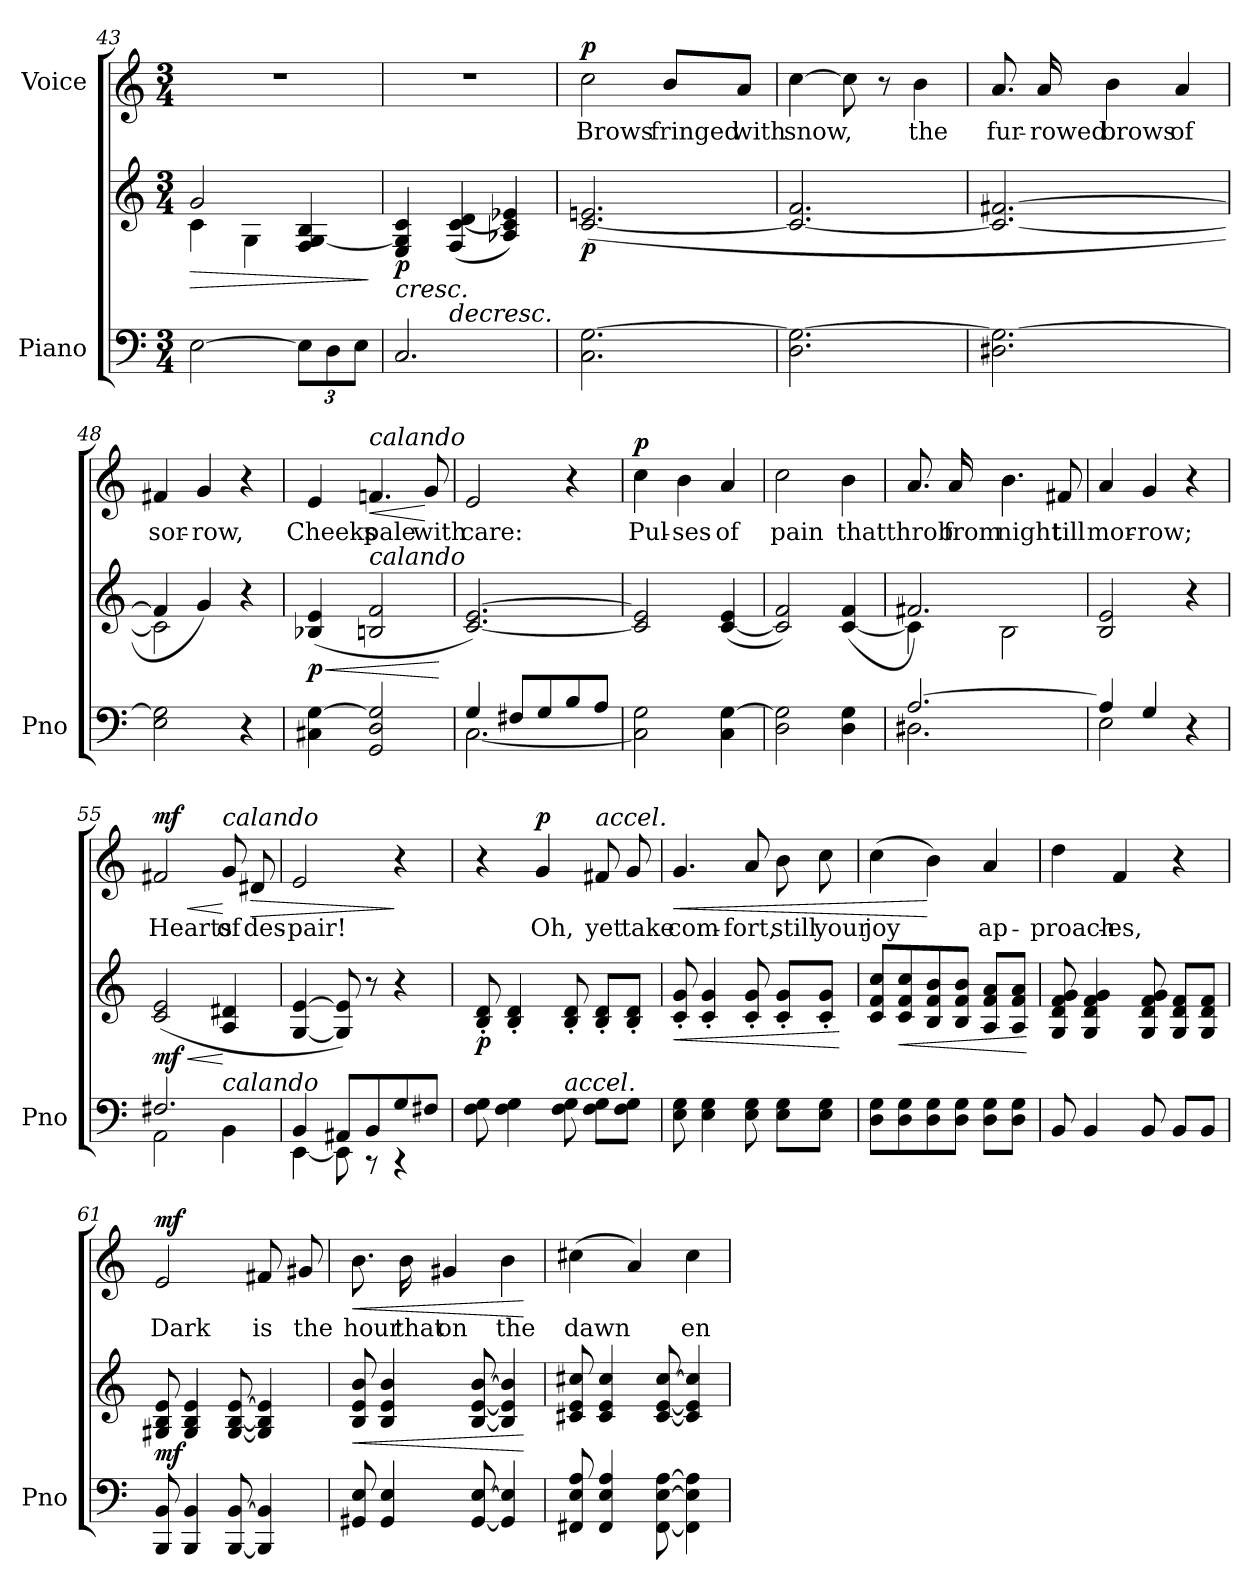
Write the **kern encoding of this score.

**kern	**kern	**dynam	**kern	**text	**dynam
*part2	*part2	*part2	*part1	*part1	*part1
*staff3	*staff2	*staff2/3	*staff1	*staff1	*staff1
*I"Piano	*	*	*I"Voice	*	*
*I'Pno	*	*	*	*	*
*clefF4	*clefG2	*	*clefG2	*	*
*k[]	*k[]	*	*k[]	*	*
*M3/4	*M3/4	*	*M3/4	*	*
=43	=43	=43	=43	=43	=43
!	!	!LO:HP:b	!	!	!
*	*^	*	*	*	*
[2E\	2g/	4c\	>	2.r	.	.
.	.	4G\	.	.	.	.
12E\L]	4F/ [4G/ 4B/	4ryy	.	.	.	.
12D\	.	.	.	.	.	.
12E\J	.	.	.	.	.	.
*	*v	*v	*	*	*	*
.	.	]	.	.	.
=44	=44	=44	=44	=44	=44
!	!	!LO:HP:b	!	!	!
!	!	!LO:DY:n=1:b	!	!	!
2.C/	4E/ 4G/] 4c/	< p	2.r	.	.
!	!	!LO:HP:b	!	!	!
.	(<4F/ [<4c/ 4d/	>	.	.	.
.	4A-X/ 4c/] 4e-X/)	[	.	.	.
=45	=45	=45	=45	=45	=45
!	!	!LO:DY:b	!	!	!LO:DY:a
2.C\ [2.G\	([2.c/ 2.en/	p	2cc\	Brows	p
.	.	.	8b/L	fringed	.
.	.	.	8a/J	with	.
.	.	]	.	.	.
=46	=46	=46	=46	=46	=46
2.D\ 2.G\_	2.c/_ 2.f/	.	[4cc\	snow,	.
.	.	.	8cc\]	.	.
.	.	.	8r	.	.
.	.	.	4b\	the	.
=47	=47	=47	=47	=47	=47
2.D#X\ 2.G\_	2.c/_ [2.f#X/	.	8.a/	fur-	.
.	.	.	16a/	-rowed	.
.	.	.	4b\	brows	.
.	.	.	4a/	of	.
=48	=48	=48	=48	=48	=48
*	*^	*	*	*	*
2E\ 2G\]	4f#/]	2c\]	.	4f#X/	sor-	.
.	4g/)	.	.	4g/	-row,	.
4r	4r	4ryy	.	4r	.	.
=49	=49	=49	=49	=49	=49	=49
!	!	!	!LO:HP:b	!	!	!
!	!	!	!LO:DY:n=1:b	!	!	!
*	*v	*v	*	*	*	*
4C#X\ [4G\	(>4B-X/ 4e/	< p	4e/	Cheeks	.
!	!	!	!LO:TX:i:t=calando	!	!
!	!LO:TX:i:t=calando	!	!	!	!
!	!	!	!	!	!LO:HP:b
2GG/ 2D/ 2G/]	2Bn/ 2f/	.	4.fn/	pale	<
.	.	.	8g/	with	[
.	.	[	.	.	.
=50	=50	=50	=50	=50	=50
*^	*	*	*	*	*
4G/	[2.C\	[2.c/ [2.e/)	.	2e/	care:	.
8F#X/L	.	.	.	.	.	.
8G/	.	.	.	.	.	.
8B/	.	.	.	4r	.	.
8A/J	.	.	.	.	.	.
*v	*v	*	*	*	*	*
=51	=51	=51	=51	=51	=51
!	!	!	!	!	!LO:DY:a
2C\] 2G\	2c/] 2e/]	.	4cc\	Pul-	p
.	.	.	4b\	-ses	.
4C\ [4G\	([4c/ 4e/	.	4a/	of	.
=52	=52	=52	=52	=52	=52
2D\ 2G\]	2c/] 2f/)	.	2cc\	pain	.
4D\ 4G\	(>[<4c/ 4f/	.	4b\	that	.
=53	=53	=53	=53	=53	=53
*^	*^	*	*	*	*
[2.A/	2.D#X\	2.f#X/)	4c\]	.	8.a/	throb	.
.	.	.	.	.	16a/	from	.
.	.	.	2B\	.	4.b\	night	.
.	.	.	.	.	8f#X/	till	.
*	*	*v	*v	*	*	*	*
=54	=54	=54	=54	=54	=54	=54
4A/]	2E\	2B/ 2e/	.	4a/	mor-	.
4G/	.	.	.	4g/	-row;	.
4r	4ryy	4r	.	4r	.	.
=55	=55	=55	=55	=55	=55	=55
!	!	!	!LO:HP:b	!	!	!LO:HP:b
!	!	!	!LO:DY:n=1:b	!	!	!LO:DY:n=1:a
2.F#X/	2AA\	(2c/ 2e/	< mf	2f#X/	Hearts	< mf
!	!	!	!	!LO:TX:i:t=calando	!	!
!	!LO:TX:i:t=calando	!	!	!	!	!
.	4BB\	4A/ 4d#X/	[	8g/	of	[
!	!	!	!	!	!	!LO:HP:b
.	.	.	.	8d#X/	des-	>
=56	=56	=56	=56	=56	=56	=56
4BB/	[4EE\	[4G/ [4e/	.	2e/	-pair!	.
8AA#X/L	8EE\]	8G/] 8e/])	.	.	.	.
8BB/	8r	8r	.	.	.	.
8G/	4r	4r	.	4r	.	]
8F#X/J	.	.	.	.	.	.
*v	*v	*	*	*	*	*
=57	=57	=57	=57	=57	=57
!	!	!LO:DY:b	!	!	!
8F\ 8G\	8B/' 8d/'	p	4r	.	.
4F\ 4G\	4B/' 4d/'	.	.	.	.
!	!	!	!	!	!LO:DY:a
.	.	.	4g/	Oh,	p
!LO:TX:i:t=accel.	!	!	!	!	!
8F\ 8G\	8B/' 8d/'	.	.	.	.
!	!	!	!LO:TX:i:t=accel.	!	!
8F\ 8G\L	8B/' 8d/'L	.	8f#X/	yet	.
8F\ 8G\J	8B/' 8d/'J	.	8g/	take	.
=58	=58	=58	=58	=58	=58
!	!	!LO:HP:b	!	!	!LO:HP:b
8E\ 8G\	8c/' 8g/'	<	4.g/	com-	<
4E\ 4G\	4c/' 4g/'	.	.	.	.
8E\ 8G\	8c/' 8g/'	.	8a/	-fort,	.
8E\ 8G\L	8c/' 8g/'L	.	8b\	still	.
8E\ 8G\J	8c/' 8g/'J	.	8cc\	your	.
.	.	[	.	.	.
=59	=59	=59	=59	=59	=59
8D\ 8G\L	8c/ 8f/ 8cc/L	.	(4cc\	joy	.
!	!	!LO:HP:b	!	!	!
8D\ 8G\	8c/ 8f/ 8cc/	<	.	.	.
8D\ 8G\	8B/ 8f/ 8b/	.	4b\)	.	[
8D\ 8G\J	8B/ 8f/ 8b/J	.	.	.	.
8D\ 8G\L	8A/ 8f/ 8a/L	.	4a/	ap-	.
8D\ 8G\J	8A/ 8f/ 8a/J	.	.	.	.
.	.	[	.	.	.
=60	=60	=60	=60	=60	=60
8BB/	8G/ 8d/ 8f/ 8g/	.	4dd\	-proach-	.
4BB/	4G/ 4d/ 4f/ 4g/	.	.	.	.
.	.	.	4f/	-es,	.
8BB/	8G/ 8d/ 8f/ 8g/	.	.	.	.
8BB/L	8G/ 8d/ 8f/L	.	4r	.	.
8BB/J	8G/ 8d/ 8f/J	.	.	.	.
=61	=61	=61	=61	=61	=61
!	!	!LO:DY:b	!	!	!LO:DY:a
8BBB/ 8BB/	8G#X/ 8B/ 8e/	mf	2e/	Dark	mf
4BBB/ 4BB/	4G#/ 4B/ 4e/	.	.	.	.
[8BBB/ [8BB/	[8G#/ [>8B/ [8e/	.	.	.	.
4BBB/] 4BB/]	4G#/] 4B/] 4e/]	.	8f#X/	is	.
.	.	.	8g#X/	the	.
=62	=62	=62	=62	=62	=62
!	!	!LO:HP:b	!	!	!LO:HP:b
8GG#X/ 8E/	8B/ 8e/ 8b/	<	8.b\	hour	<
4GG#/ 4E/	4B/ 4e/ 4b/	.	.	.	.
.	.	.	16b\	that	.
.	.	.	4g#X/	on	.
[8GG#/ [8E/	[8B/ [8e/ [8b/	.	.	.	.
4GG#/] 4E/]	4B/] 4e/] 4b/]	.	4b\	the	.
.	.	[	.	.	[
=63	=63	=63	=63	=63	=63
8FF#X/ 8E/ 8A/	8c#X/ 8e/ 8cc#X/	.	(4cc#X\	dawn	.
4FF#/ 4E/ 4A/	4c#/ 4e/ 4cc#/	.	.	.	.
.	.	.	4a/)	.	.
[8FF#\ [8E\ [8A\	[8c#/ [8e/ [8cc#/	.	.	.	.
4FF#\] 4E\] 4A\]	4c#/] 4e/] 4cc#/]	.	4cc#\	en-	.
=	=	=	=	=	=
*-	*-	*-	*-	*-	*-
